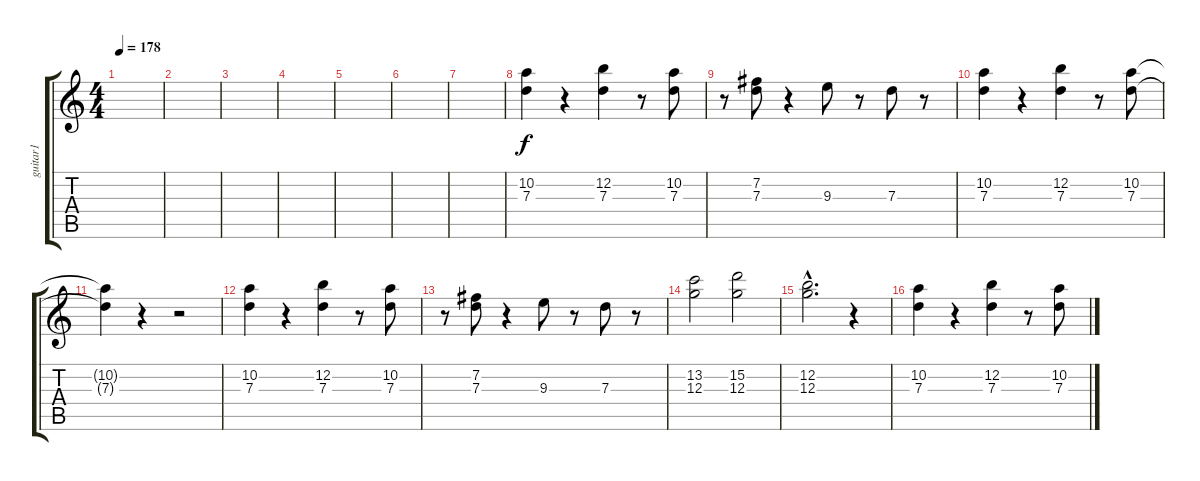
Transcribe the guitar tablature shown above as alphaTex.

\track ("guitar1" "guitar1") {instrument distortionguitar}
\staff {score tabs}
\tuning (E4 B3 G3 D3 A2 E2) {hide}
\ts (4 4)
\tempo 178
\clef g2
\ks c
|
|
|
|
|
|
|
(10.2 7.3).4 r.4 (12.2 7.3).4 r.8 (10.2 7.3).8 |
r.8 (7.2 7.3).8 r.4 9.3.8 r.8 7.3.8 r.8 |
(10.2 7.3).4 r.4 (12.2 7.3).4 r.8 (10.2 7.3).8 |
(10.2{t} 7.3{t}).4 r.4 r.2 |
(10.2 7.3).4 r.4 (12.2 7.3).4 r.8 (10.2 7.3).8 |
r.8 (7.2 7.3).8 r.4 9.3.8 r.8 7.3.8 r.8 |
(13.2 12.3).2 (15.2 12.3).2 |
(12.2{hac} 12.3{hac}).2{d} r.4 |
(10.2 7.3).4 r.4 (12.2 7.3).4 r.8 (10.2 7.3).8
